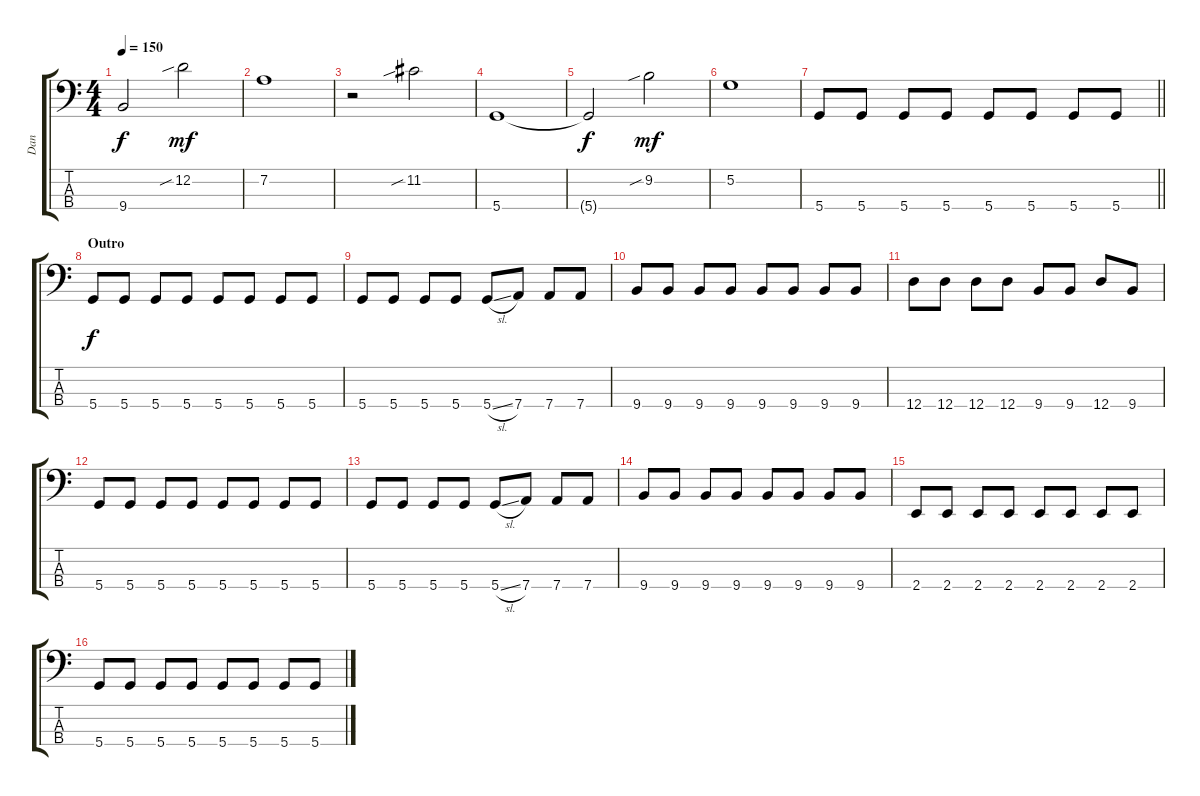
\track ("Dan" "Dan") {instrument electricbasspick}
\staff {score tabs}
\tuning (G2 D2 A1 D1) {hide}
\ts (4 4)
\tempo 150
\clef f4
\ks c
9.4{t}.2{dy f} 12.2{sib}.2{dy mf} |
7.2.1 |
r.2 11.2{sib}.2 |
5.4.1 |
5.4{t}.2{dy f} 9.2{sib}.2{dy mf} |
5.2.1 |
\barLineRight lightlight
5.4.8 5.4.8 5.4.8 5.4.8 5.4.8 5.4.8 5.4.8 5.4.8 |
\section ("" "Outro")
5.4.8{dy f} 5.4.8 5.4.8 5.4.8 5.4.8 5.4.8 5.4.8 5.4.8 |
5.4.8 5.4.8 5.4.8 5.4.8 5.4{sl}.8 7.4.8 7.4.8 7.4.8 |
9.4.8 9.4.8 9.4.8 9.4.8 9.4.8 9.4.8 9.4.8 9.4.8 |
12.4.8 12.4.8 12.4.8 12.4.8 9.4.8 9.4.8 12.4.8 9.4.8 |
5.4.8 5.4.8 5.4.8 5.4.8 5.4.8 5.4.8 5.4.8 5.4.8 |
5.4.8 5.4.8 5.4.8 5.4.8 5.4{sl}.8 7.4.8 7.4.8 7.4.8 |
9.4.8 9.4.8 9.4.8 9.4.8 9.4.8 9.4.8 9.4.8 9.4.8 |
2.4.8 2.4.8 2.4.8 2.4.8 2.4.8 2.4.8 2.4.8 2.4.8 |
5.4.8 5.4.8 5.4.8 5.4.8 5.4.8 5.4.8 5.4.8 5.4.8
